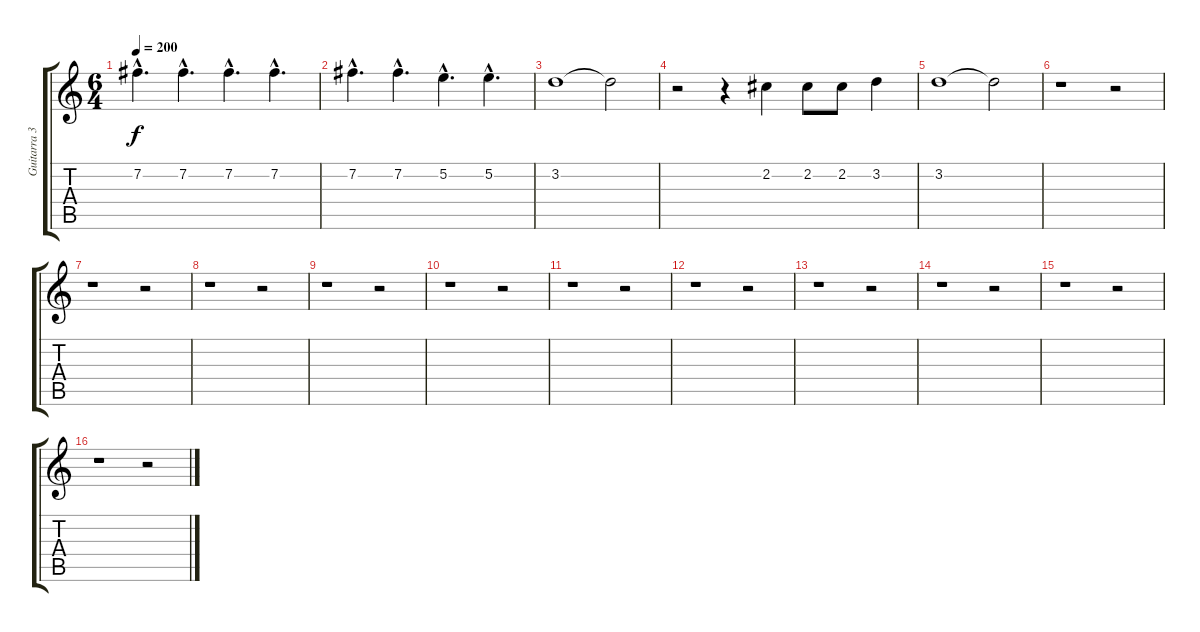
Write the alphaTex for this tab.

\track ("Guitarra 3" "Guitarra 3") {instrument acousticguitarsteel}
\staff {score tabs}
\tuning (E4 B3 G3 D3 A2 E2) {hide}
\ts (6 4)
\tempo 200
\clef g2
\ks c
7.2{hac}.4{d dy f} 7.2{hac}.4{d} 7.2{hac}.4{d} 7.2{hac}.4{d} |
7.2{hac}.4{d} 7.2{hac}.4{d} 5.2{hac}.4{d} 5.2{hac}.4{d} |
3.2.1 3.2{t}.2 |
r.2 r.4 2.2.4 2.2.8 2.2.8 3.2.4 |
3.2.1 3.2{t}.2 |
r.1 r.2 |
r.1 r.2 |
r.1 r.2 |
r.1 r.2 |
r.1 r.2 |
r.1 r.2 |
r.1 r.2 |
r.1 r.2 |
r.1 r.2 |
r.1 r.2 |
r.1 r.2
